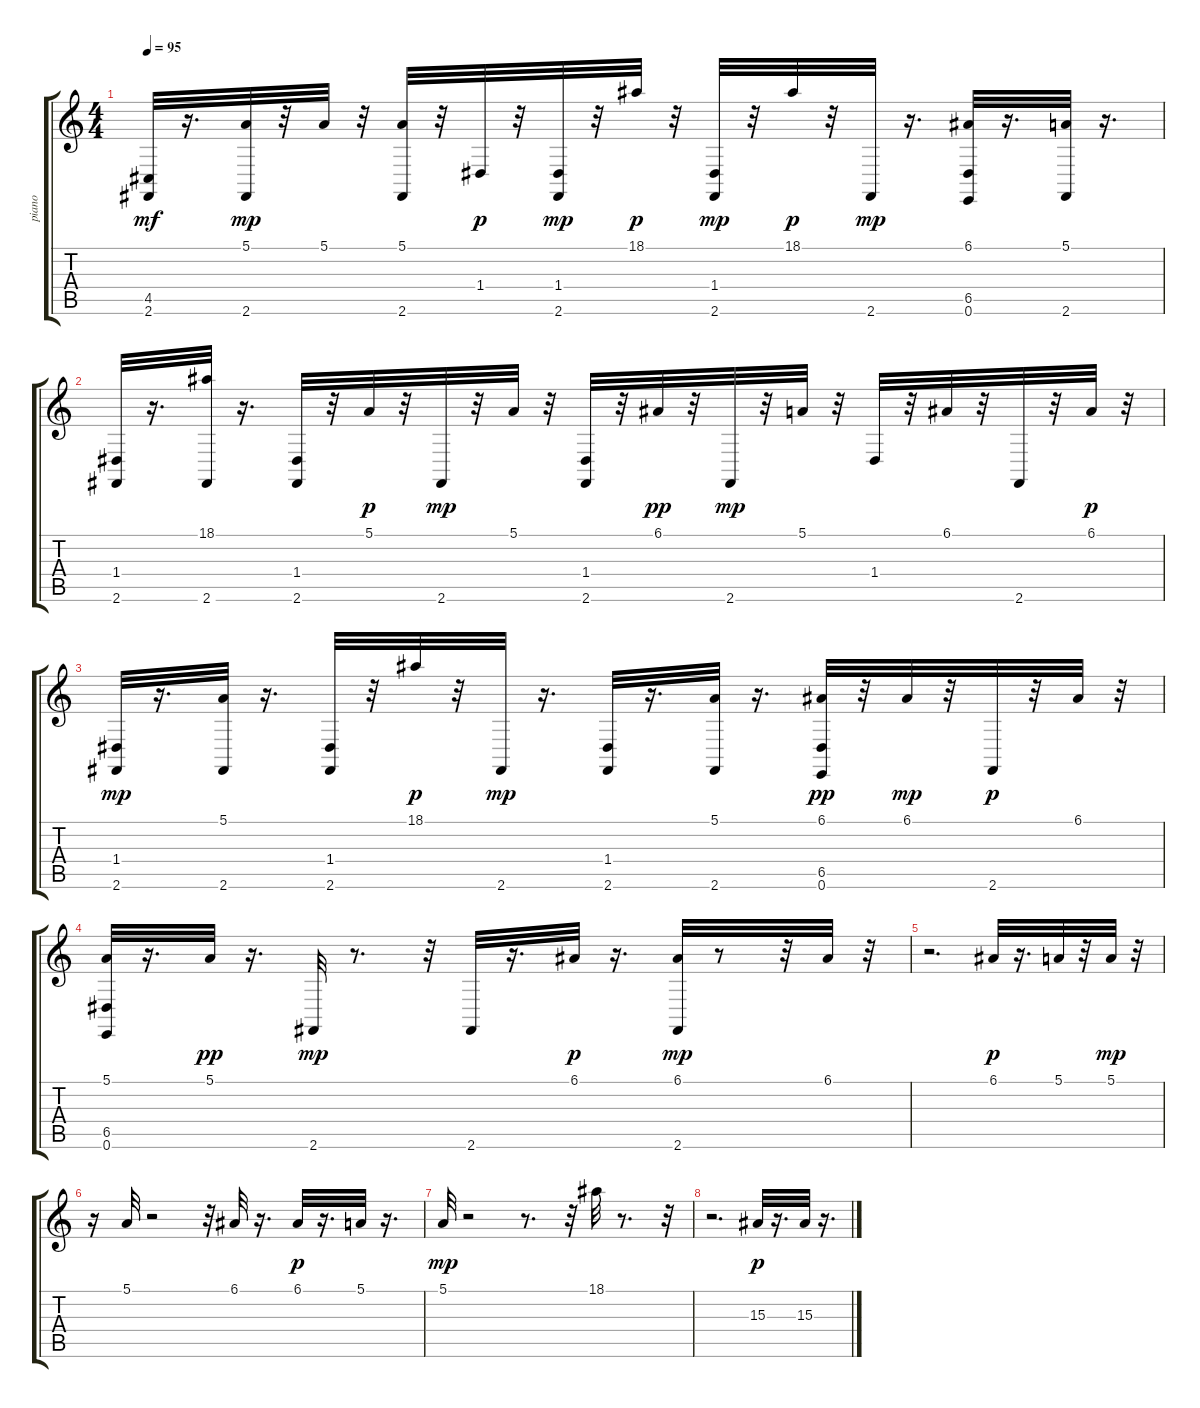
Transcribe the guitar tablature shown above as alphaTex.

\track ("piano" "piano") {instrument acousticgrandpiano}
\staff {score tabs}
\tuning (E4 B3 G3 D3 A2 E2) {hide}
\ts (4 4)
\tempo 95
\clef g2
\ks c
(4.5 2.6).32{dy mf} r.16{d} (5.1 2.6).32{dy mp} r.32 5.1.32 r.32 (5.1 2.6).32 r.32 1.4.32{dy p} r.32 (1.4 2.6).32{dy mp} r.32 18.1.32{dy p} r.32 (1.4 2.6).32{dy mp} r.32 18.1.32{dy p} r.32 2.6.32{dy mp} r.16{d} (6.1 6.5 0.6).32 r.16{d} (5.1 2.6).32 r.16{d} |
(1.4 2.6).32 r.16{d} (18.1 2.6).32 r.16{d} (1.4 2.6).32 r.32 5.1.32{dy p} r.32 2.6.32{dy mp} r.32 5.1.32 r.32 (1.4 2.6).32 r.32 6.1.32{dy pp} r.32 2.6.32{dy mp} r.32 5.1.32 r.32 1.4.32 r.32 6.1.32 r.32 2.6.32 r.32 6.1.32{dy p} r.32 |
(1.4 2.6).32{dy mp} r.16{d} (5.1 2.6).32 r.16{d} (1.4 2.6).32 r.32 18.1.32{dy p} r.32 2.6.32{dy mp} r.16{d} (1.4 2.6).32 r.16{d} (5.1 2.6).32 r.16{d} (6.1 6.5 0.6).32{dy pp} r.32 6.1.32{dy mp} r.32 2.6.32{dy p} r.32 6.1.32 r.32 |
(5.1 6.5 0.6).32 r.16{d} 5.1.32{dy pp} r.16{d} 2.6.32{dy mp} r.8{d} r.32 2.6.32 r.16{d} 6.1.32{dy p} r.16{d} (6.1 2.6).32{dy mp} r.8 r.32 6.1.32 r.32 |
r.2{d} 6.1.32{dy p instrument acousticgrandpiano} r.16{d} 5.1.32 r.32 5.1.32{dy mp} r.32 |
r.16 5.1.32 r.2 r.32 6.1.32 r.16{d} 6.1.32{dy p} r.16{d} 5.1.32 r.16{d} |
5.1.32{dy mp} r.2 r.8{d} r.32 18.1.32 r.8{d} r.32 |
r.2{d} 15.3.32{dy p} r.16{d} 15.3.32 r.16{d}
